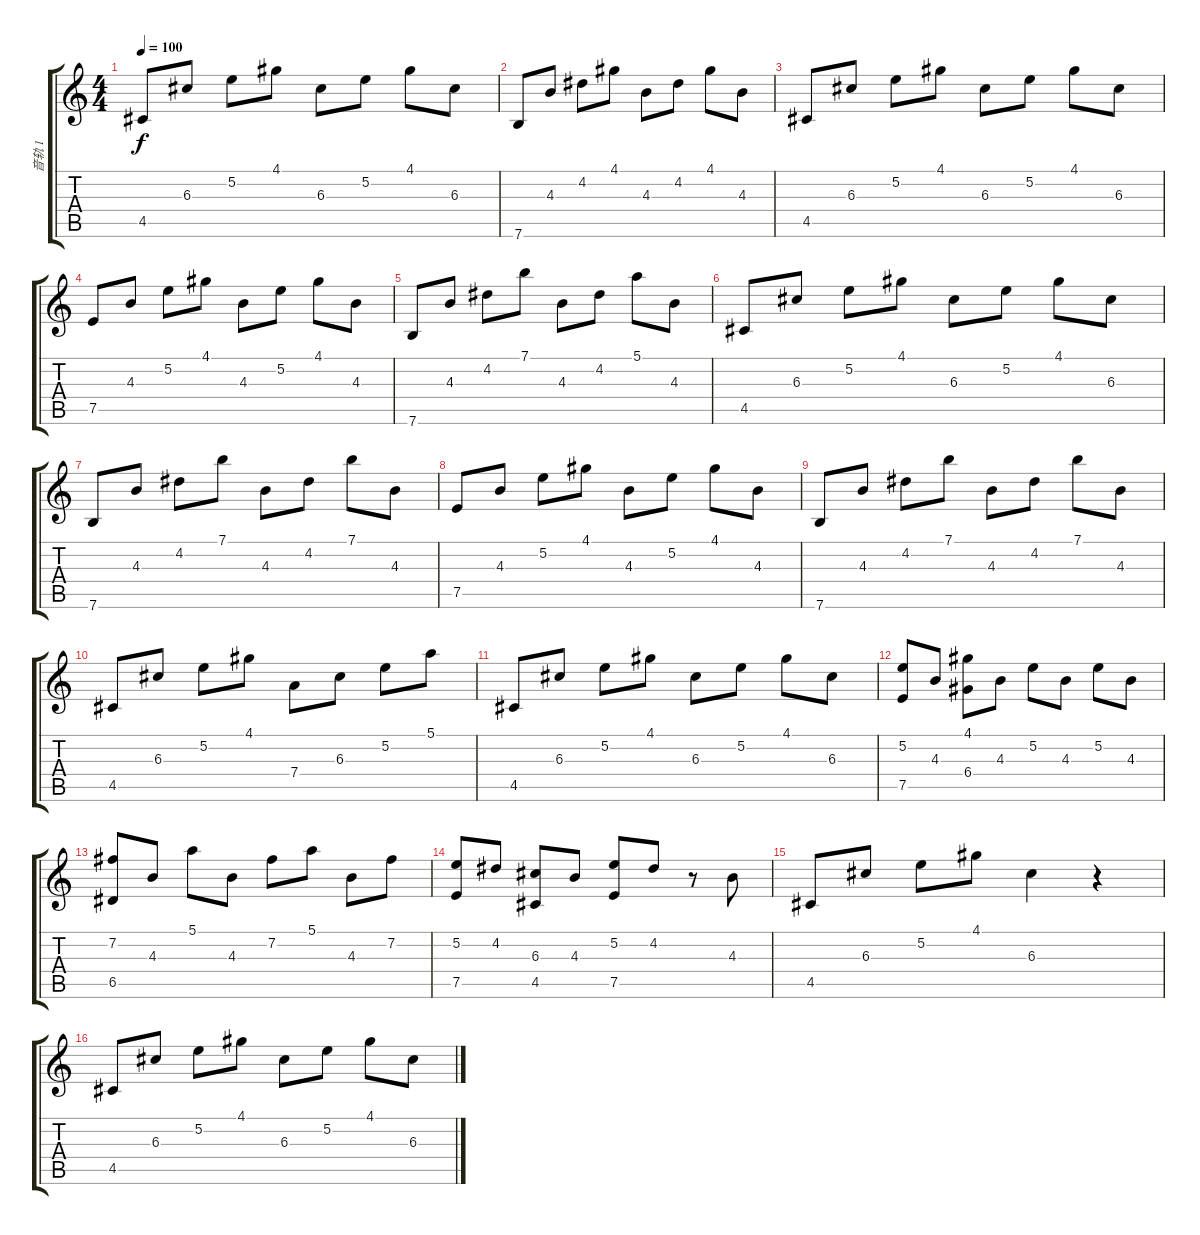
\track ("音轨 1" "音轨 1") {instrument acousticguitarnylon}
\staff {score tabs}
\tuning (E4 B3 G3 D3 A2 E2) {hide}
\ts (4 4)
\tempo 100
\clef g2
\ks c
4.5.8{dy f} 6.3.8 5.2.8 4.1.8 6.3.8 5.2.8 4.1.8 6.3.8 |
7.6.8 4.3.8 4.2.8 4.1.8 4.3.8 4.2.8 4.1.8 4.3.8 |
4.5.8 6.3.8 5.2.8 4.1.8 6.3.8 5.2.8 4.1.8 6.3.8 |
7.5.8 4.3.8 5.2.8 4.1.8 4.3.8 5.2.8 4.1.8 4.3.8 |
7.6.8 4.3.8 4.2.8 7.1.8 4.3.8 4.2.8 5.1.8 4.3.8 |
4.5.8 6.3.8 5.2.8 4.1.8 6.3.8 5.2.8 4.1.8 6.3.8 |
7.6.8 4.3.8 4.2.8 7.1.8 4.3.8 4.2.8 7.1.8 4.3.8 |
7.5.8 4.3.8 5.2.8 4.1.8 4.3.8 5.2.8 4.1.8 4.3.8 |
7.6.8 4.3.8 4.2.8 7.1.8 4.3.8 4.2.8 7.1.8 4.3.8 |
4.5.8 6.3.8 5.2.8 4.1.8 7.4.8 6.3.8 5.2.8 5.1.8 |
4.5.8 6.3.8 5.2.8 4.1.8 6.3.8 5.2.8 4.1.8 6.3.8 |
(5.2 7.5).8 4.3.8 (4.1 6.4).8 4.3.8 5.2.8 4.3.8 5.2.8 4.3.8 |
(7.2 6.5).8 4.3.8 5.1.8 4.3.8 7.2.8 5.1.8 4.3.8 7.2.8 |
(5.2 7.5).8 4.2.8 (6.3 4.5).8 4.3.8 (5.2 7.5).8 4.2.8 r.8 4.3.8 |
4.5.8 6.3.8 5.2.8 4.1.8 6.3.4 r.4 |
4.5.8 6.3.8 5.2.8 4.1.8 6.3.8 5.2.8 4.1.8 6.3.8
